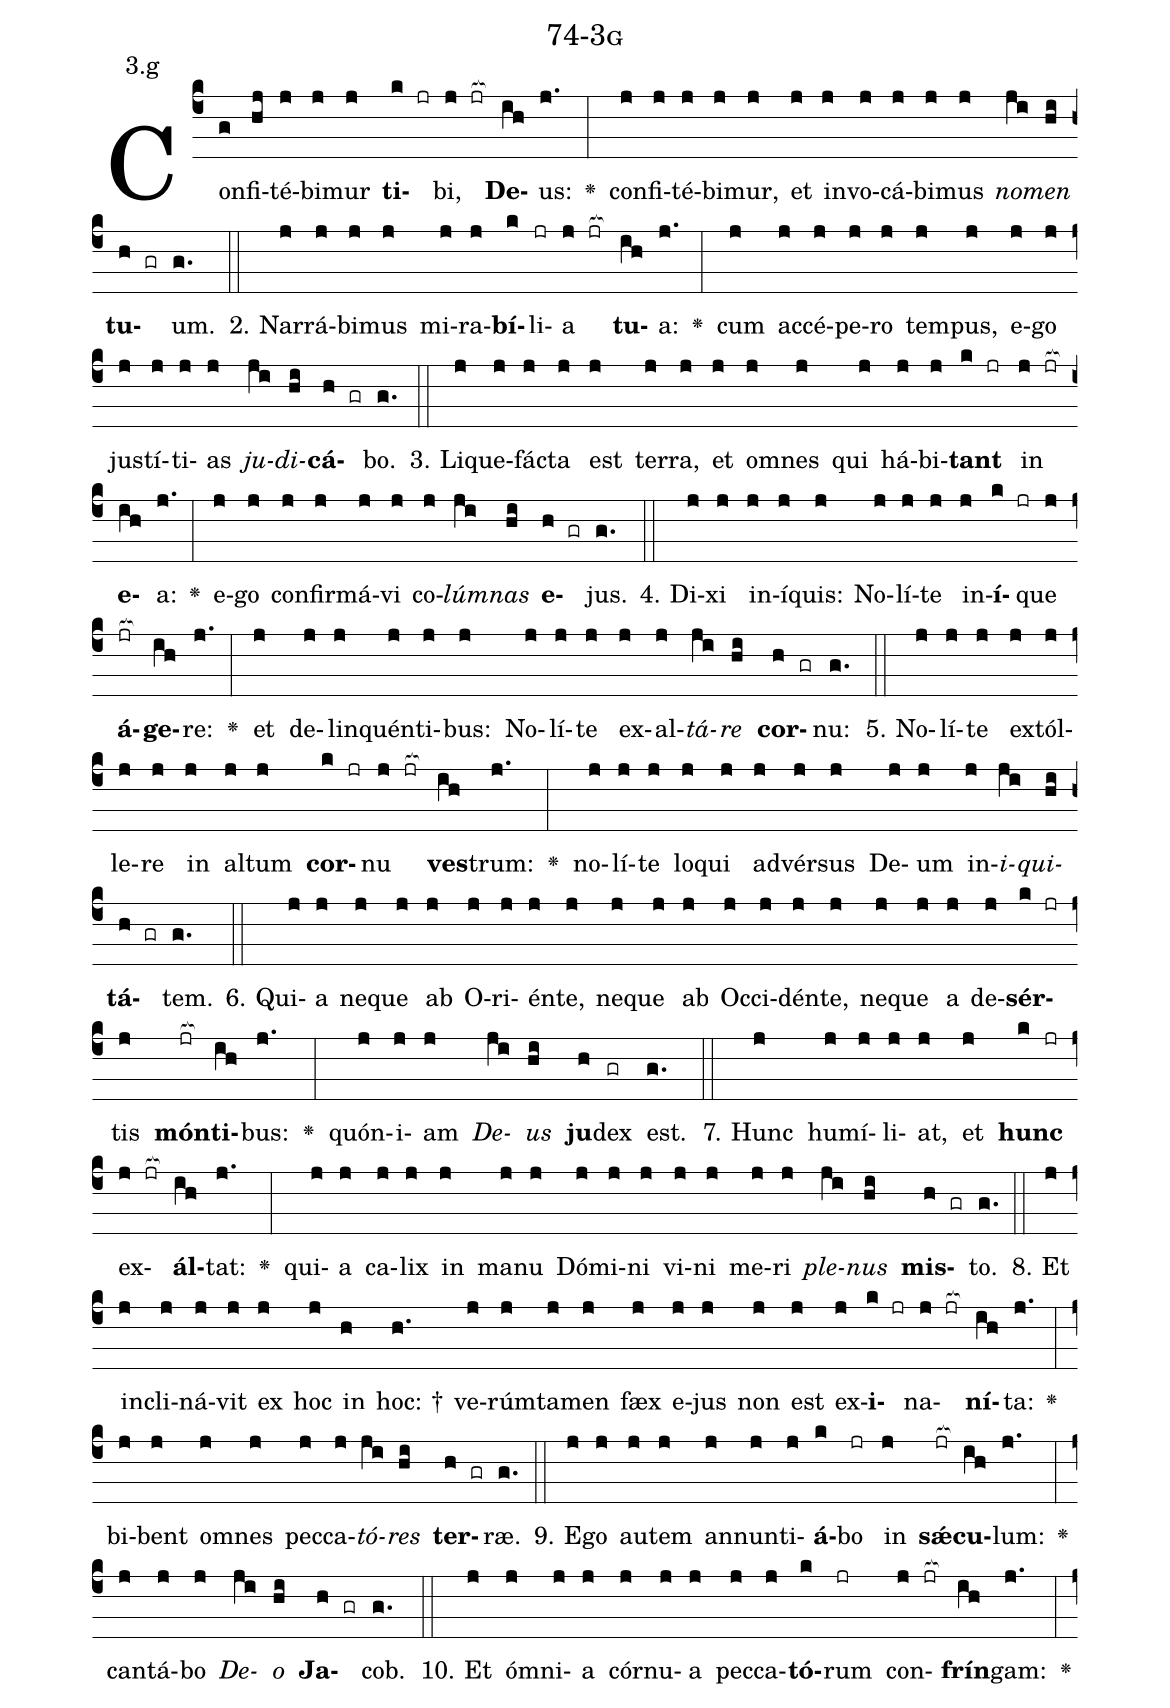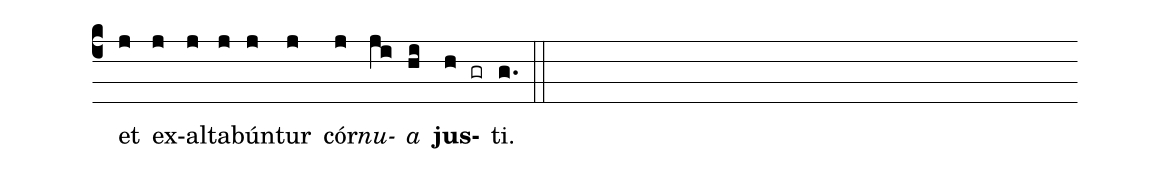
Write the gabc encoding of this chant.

name: 74-3g;
annotation: 3.g;
%%
(c4)Con(g)fi(hj)té(j)bi(j)mur(j) <b>ti</b>(k jr)bi,(j jr[ocb:1{]) <b>De</b>(ih[ocb:0}])us:(j.) <v>\greheightstar</v>(:) con(j)fi(j)té(j)bi(j)mur,(j) et(j) in(j)vo(j)cá(j)bi(j)mus(j) <i>no</i>(ji)<i>men</i>(hi) <b>tu</b>(h gr)um.(g.) (::)
2. Nar(j)rá(j)bi(j)mus(j) mi(j)ra(j)<b>bí</b>(k)li(jr)a(j jr[ocb:1{]) <b>tu</b>(ih[ocb:0}])a:(j.) <v>\greheightstar</v>(:) cum(j) ac(j)cé(j)pe(j)ro(j) tem(j)pus,(j) e(j)go(j) jus(j)tí(j)ti(j)as(j) <i>ju</i>(ji)<i>di</i>(hi)<b>cá</b>(h gr)bo.(g.) (::)
3. Li(j)que(j)fác(j)ta(j) est(j) ter(j)ra,(j) et(j) om(j)nes(j) qui(j) há(j)bi(j)<b>tant</b>(k jr) in(j jr[ocb:1{]) <b>e</b>(ih[ocb:0}])a:(j.) <v>\greheightstar</v>(:) e(j)go(j) con(j)fir(j)má(j)vi(j) co(j)<i>lúm</i>(ji)<i>nas</i>(hi) <b>e</b>(h gr)jus.(g.) (::)
4. Di(j)xi(j) in(j)í(j)quis:(j) No(j)lí(j)te(j) in(j)<b>í</b>(k jr)que(j) <b>á</b>(jr[ocb:1{])<b>ge</b>(ih[ocb:0}])re:(j.) <v>\greheightstar</v>(:) et(j) de(j)lin(j)quén(j)ti(j)bus:(j) No(j)lí(j)te(j) ex(j)al(j)<i>tá</i>(ji)<i>re</i>(hi) <b>cor</b>(h gr)nu:(g.) (::)
5. No(j)lí(j)te(j) ex(j)tól(j)le(j)re(j) in(j) al(j)tum(j) <b>cor</b>(k jr)nu(j jr[ocb:1{]) <b>ves</b>(ih[ocb:0}])trum:(j.) <v>\greheightstar</v>(:) no(j)lí(j)te(j) lo(j)qui(j) ad(j)vér(j)sus(j) De(j)um(j) in(j)<i>i</i>(ji)<i>qui</i>(hi)<b>tá</b>(h gr)tem.(g.) (::)
6. Qui(j)a(j) ne(j)que(j) ab(j) O(j)ri(j)én(j)te,(j) ne(j)que(j) ab(j) Oc(j)ci(j)dén(j)te,(j) ne(j)que(j) a(j) de(j)<b>sér</b>(k jr)tis(j) <b>món</b>(jr[ocb:1{])<b>ti</b>(ih[ocb:0}])bus:(j.) <v>\greheightstar</v>(:) quón(j)i(j)am(j) <i>De</i>(ji)<i>us</i>(hi) <b>ju</b>(h)dex(gr) est.(g.) (::)
7. Hunc(j) hu(j)mí(j)li(j)at,(j) et(j) <b>hunc</b>(k jr) ex(j jr[ocb:1{])<b>ál</b>(ih[ocb:0}])tat:(j.) <v>\greheightstar</v>(:) qui(j)a(j) ca(j)lix(j) in(j) ma(j)nu(j) Dó(j)mi(j)ni(j) vi(j)ni(j) me(j)ri(j) <i>ple</i>(ji)<i>nus</i>(hi) <b>mis</b>(h gr)to.(g.) (::)
8. Et(j) in(j)cli(j)ná(j)vit(j) ex(j) hoc(j) in(h) hoc: †(h.) ve(j)rúm(j)ta(j)men(j) fæx(j) e(j)jus(j) non(j) est(j) ex(j)<b>i</b>(k jr)na(j jr[ocb:1{])<b>ní</b>(ih[ocb:0}])ta:(j.) <v>\greheightstar</v>(:) bi(j)bent(j) om(j)nes(j) pec(j)ca(j)<i>tó</i>(ji)<i>res</i>(hi) <b>ter</b>(h gr)ræ.(g.) (::)
9. E(j)go(j) au(j)tem(j) an(j)nun(j)ti(j)<b>á</b>(k)bo(jr) in(j) <b>sǽ</b>(jr[ocb:1{])<b>cu</b>(ih[ocb:0}])lum:(j.) <v>\greheightstar</v>(:) can(j)tá(j)bo(j) <i>De</i>(ji)<i>o</i>(hi) <b>Ja</b>(h gr)cob.(g.) (::)
10. Et(j) óm(j)ni(j)a(j) cór(j)nu(j)a(j) pec(j)ca(j)<b>tó</b>(k)rum(jr) con(j jr[ocb:1{])<b>frín</b>(ih[ocb:0}])gam:(j.) <v>\greheightstar</v>(:) et(j) ex(j)al(j)ta(j)bún(j)tur(j) cór(j)<i>nu</i>(ji)<i>a</i>(hi) <b>jus</b>(h gr)ti.(g.) (::)
